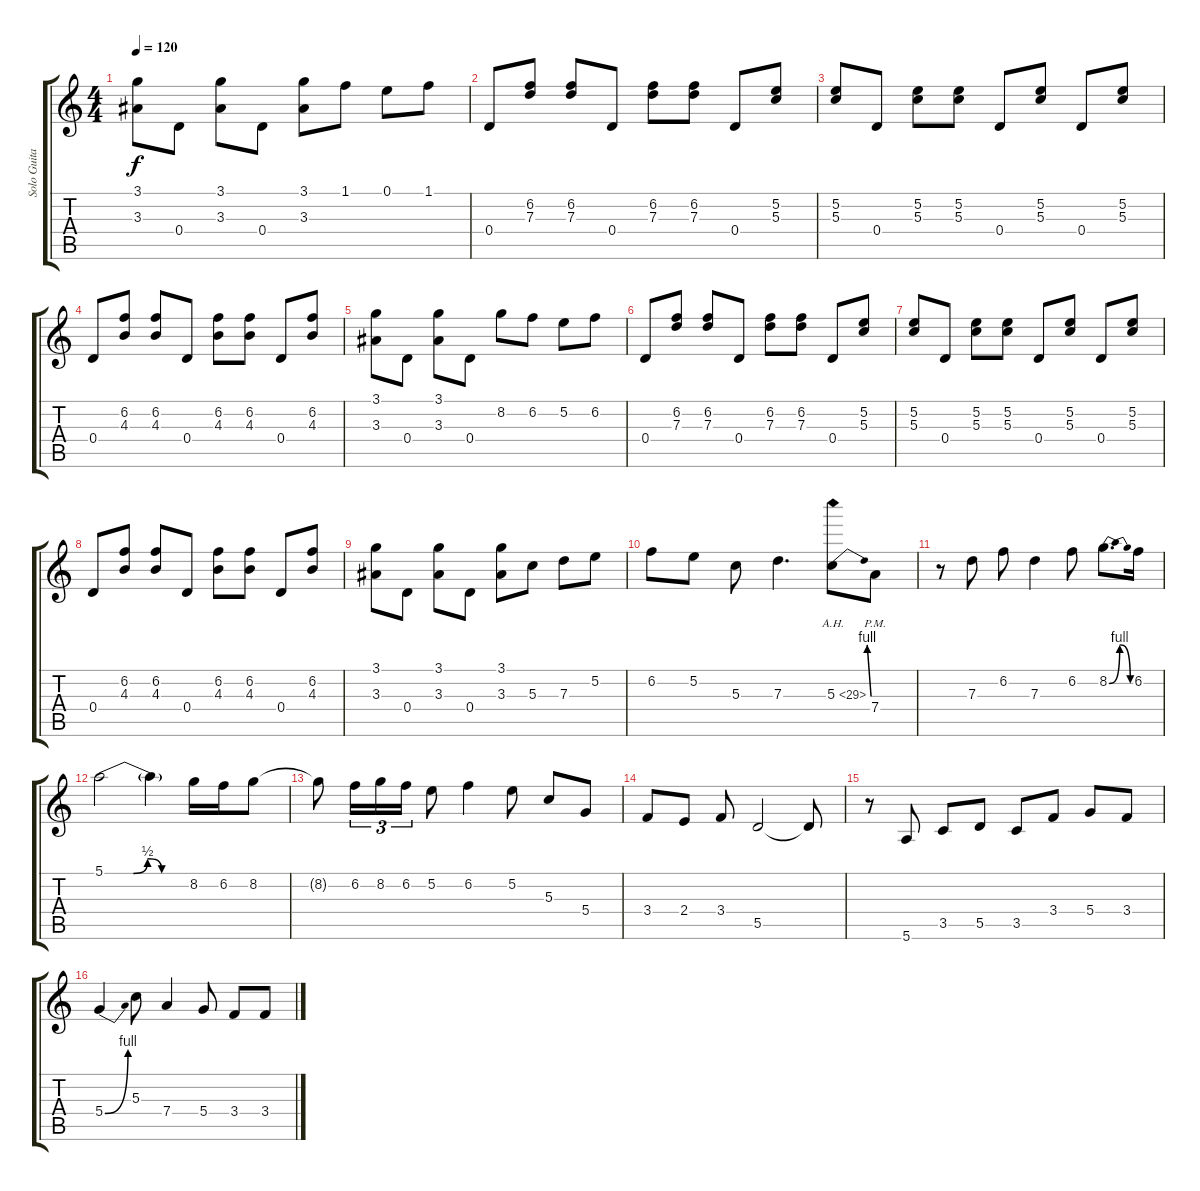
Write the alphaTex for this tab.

\track ("Solo Guitar" "Solo Guita") {instrument distortionguitar}
\staff {score tabs}
\tuning (E4 B3 G3 D3 A2 E2) {hide}
\ts (4 4)
\tempo 120
\clef g2
\ks c
(3.1 3.3).8{dy f} 0.4.8 (3.1 3.3).8 0.4.8 (3.1 3.3).8 1.1.8 0.1.8 1.1.8 |
0.4.8 (6.2 7.3).8 (6.2 7.3).8 0.4.8 (6.2 7.3).8 (6.2 7.3).8 0.4.8 (5.2 5.3).8 |
(5.2 5.3).8 0.4.8 (5.2 5.3).8 (5.2 5.3).8 0.4.8 (5.2 5.3).8 0.4.8 (5.2 5.3).8 |
0.4.8 (6.2 4.3).8 (6.2 4.3).8 0.4.8 (6.2 4.3).8 (6.2 4.3).8 0.4.8 (6.2 4.3).8 |
(3.1 3.3).8 0.4.8 (3.1 3.3).8 0.4.8 8.2.8 6.2.8 5.2.8 6.2.8 |
0.4.8 (6.2 7.3).8 (6.2 7.3).8 0.4.8 (6.2 7.3).8 (6.2 7.3).8 0.4.8 (5.2 5.3).8 |
(5.2 5.3).8 0.4.8 (5.2 5.3).8 (5.2 5.3).8 0.4.8 (5.2 5.3).8 0.4.8 (5.2 5.3).8 |
0.4.8 (6.2 4.3).8 (6.2 4.3).8 0.4.8 (6.2 4.3).8 (6.2 4.3).8 0.4.8 (6.2 4.3).8 |
(3.1 3.3).8 0.4.8 (3.1 3.3).8 0.4.8 (3.1 3.3).8 5.3.8 7.3.8 5.2.8 |
6.2.8 5.2.8 5.3.8 7.3.4{d} 5.3{be (bend 0 0 60 4) ah 24}.8 7.4{pm}.8 |
r.8 7.3.8 6.2.8 7.3.4 6.2.8 8.2{be (bendrelease 0 0 30 4 50 4 60 0)}.8{d} 6.2.16 |
5.1{be (custom 0 0 20 0 30 2 40 0 60 0)}.2 5.1{t}.4 8.2.16 6.2.16 8.2.8 |
8.2{t}.8 6.2.16{tu (3 2)} 8.2.16{tu (3 2)} 6.2.16{tu (3 2)} 5.2.8 6.2.4 5.2.8 5.3.8 5.4.8 |
3.4.8 2.4.8 3.4.8 5.5.2 5.5{t}.8 |
r.8 5.6.8 3.5.8 5.5.8 3.5.8 3.4.8 5.4.8 3.4.8 |
5.4{be (bend 0 0 60 4)}.4 5.3.8 7.4.4 5.4.8 3.4.8 3.4{sl}.8
